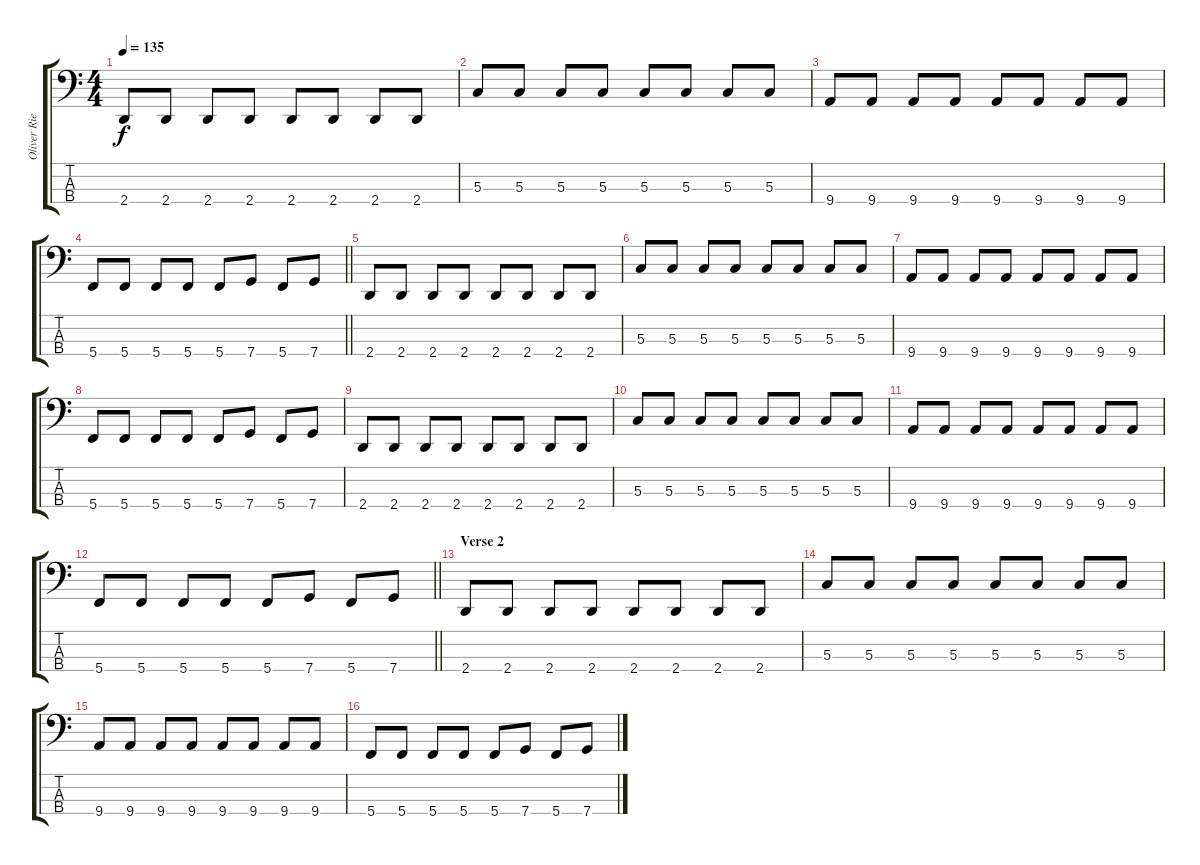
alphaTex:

\track ("Oliver Riedel" "Oliver Rie") {instrument electricbassfinger}
\staff {score tabs}
\tuning (F2 C2 G1 C1) {hide}
\ts (4 4)
\tempo 135
\clef f4
\ks c
2.4.8{dy f} 2.4.8 2.4.8 2.4.8 2.4.8 2.4.8 2.4.8 2.4.8 |
5.3.8 5.3.8 5.3.8 5.3.8 5.3.8 5.3.8 5.3.8 5.3.8 |
9.4.8 9.4.8 9.4.8 9.4.8 9.4.8 9.4.8 9.4.8 9.4.8 |
\barLineRight lightlight
5.4.8 5.4.8 5.4.8 5.4.8 5.4.8 7.4.8 5.4.8 7.4.8 |
2.4.8 2.4.8 2.4.8 2.4.8 2.4.8 2.4.8 2.4.8 2.4.8 |
5.3.8 5.3.8 5.3.8 5.3.8 5.3.8 5.3.8 5.3.8 5.3.8 |
9.4.8 9.4.8 9.4.8 9.4.8 9.4.8 9.4.8 9.4.8 9.4.8 |
5.4.8 5.4.8 5.4.8 5.4.8 5.4.8 7.4.8 5.4.8 7.4.8 |
2.4.8 2.4.8 2.4.8 2.4.8 2.4.8 2.4.8 2.4.8 2.4.8 |
5.3.8 5.3.8 5.3.8 5.3.8 5.3.8 5.3.8 5.3.8 5.3.8 |
9.4.8 9.4.8 9.4.8 9.4.8 9.4.8 9.4.8 9.4.8 9.4.8 |
\barLineRight lightlight
5.4.8 5.4.8 5.4.8 5.4.8 5.4.8 7.4.8 5.4.8 7.4.8 |
\section ("" "Verse 2")
2.4.8 2.4.8 2.4.8 2.4.8 2.4.8 2.4.8 2.4.8 2.4.8 |
5.3.8 5.3.8 5.3.8 5.3.8 5.3.8 5.3.8 5.3.8 5.3.8 |
9.4.8 9.4.8 9.4.8 9.4.8 9.4.8 9.4.8 9.4.8 9.4.8 |
5.4.8 5.4.8 5.4.8 5.4.8 5.4.8 7.4.8 5.4.8 7.4.8
